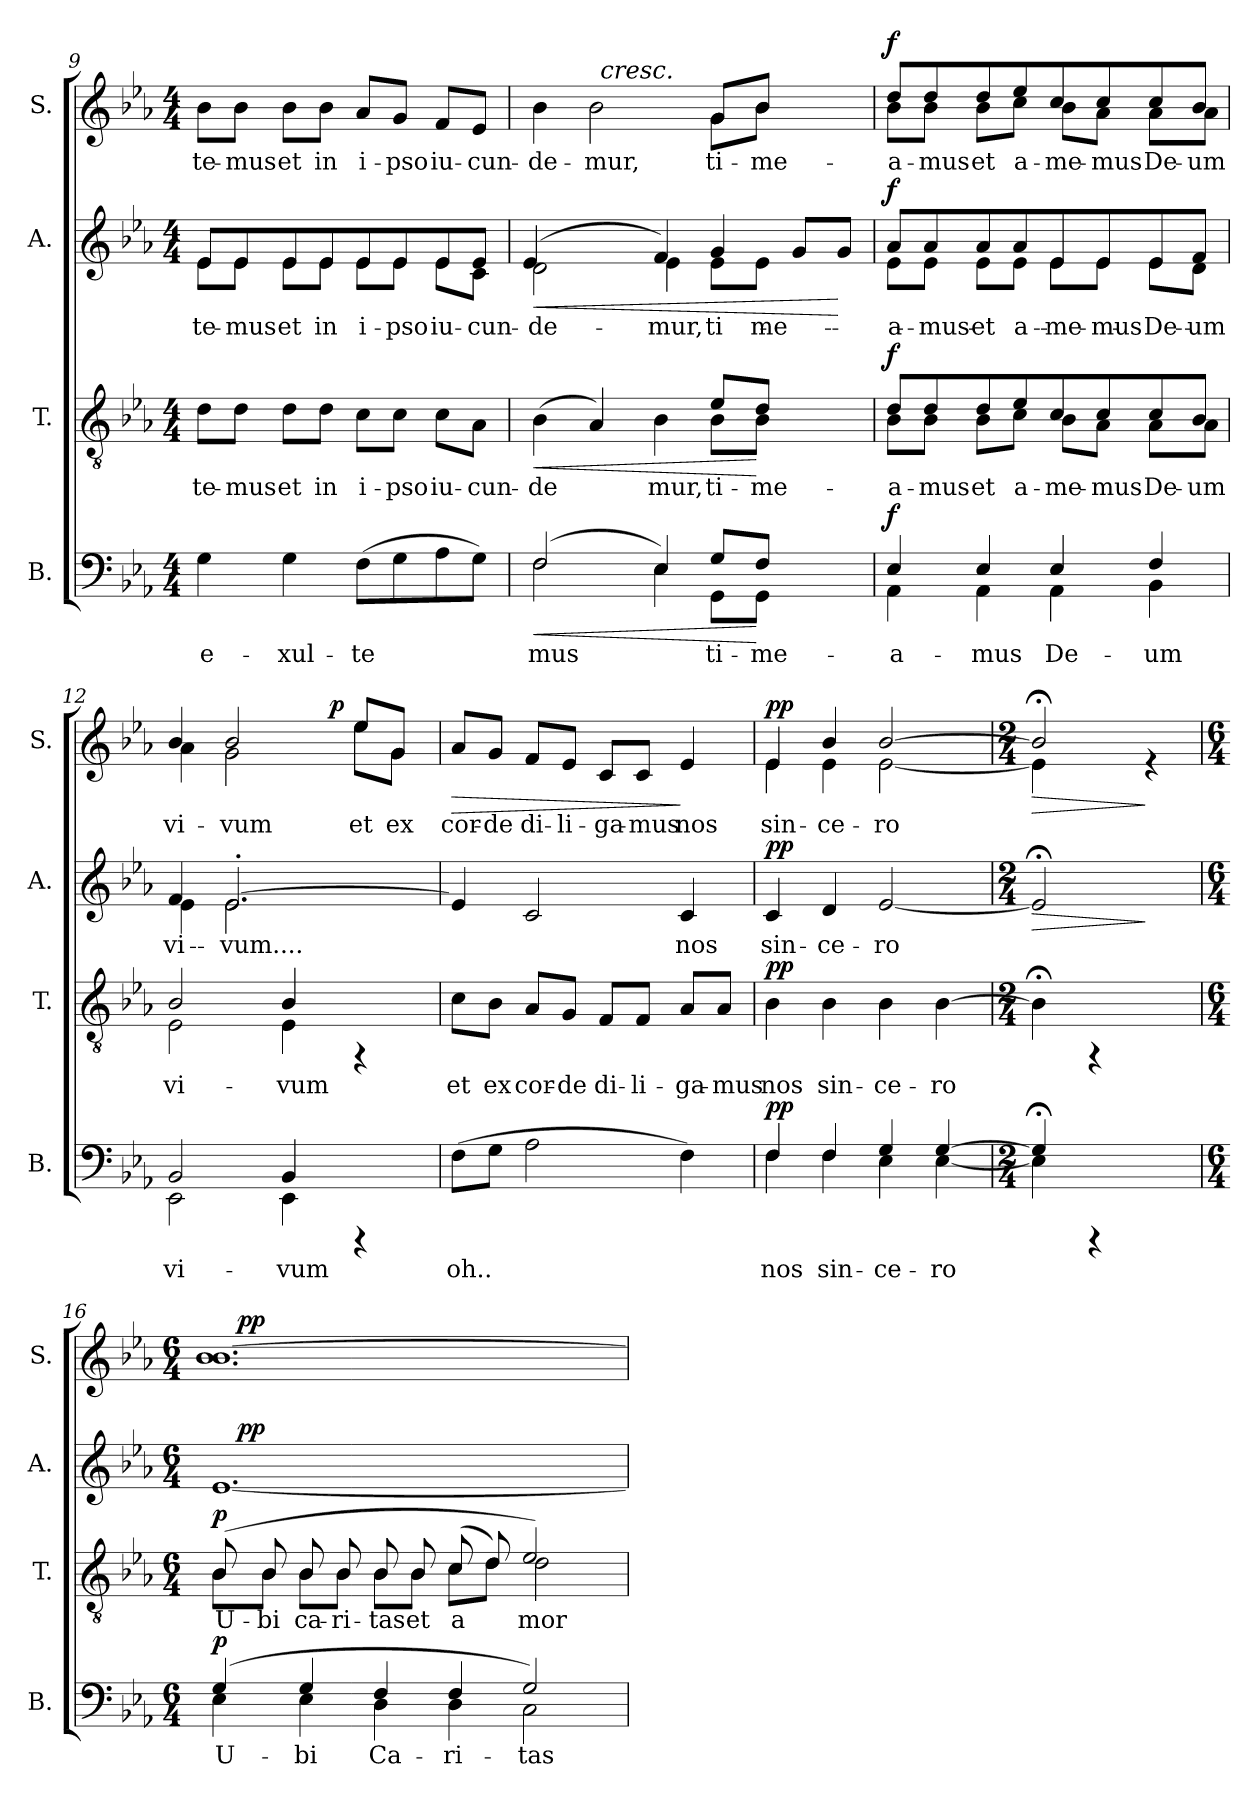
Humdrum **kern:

**kern	**text	**dynam	**kern	**text	**dynam	**kern	**text	**dynam	**kern	**text	**dynam
*part4	*part4	*part4	*part3	*part3	*part3	*part2	*part2	*part2	*part1	*part1	*part1
*staff4	*staff4	*staff4	*staff3	*staff3	*staff3	*staff2	*staff2	*staff2	*staff1	*staff1	*staff1
*I"B.	*	*	*I"T.	*	*	*I"A.	*	*	*I"S.	*	*
*I'B.	*	*	*I'T.	*	*	*I'A.	*	*	*I'S.	*	*
*clefF4	*	*	*clefGv2	*	*	*clefG2	*	*	*clefG2	*	*
*k[b-e-a-]	*	*	*k[b-e-a-]	*	*	*k[b-e-a-]	*	*	*k[b-e-a-]	*	*
*E-:	*	*	*E-:	*	*	*E-:	*	*	*E-:	*	*
*M4/4	*	*	*M4/4	*	*	*M4/4	*	*	*M4/4	*	*
=9	=9	=9	=9	=9	=9	=9	=9	=9	=9	=9	=9
!	!LO:LY:b:cj	!	!	!LO:LY:b:cj	!	!	!LO:LY:b:cj	!	!	!LO:LY:b:cj	!
*	*	*	*	*	*	*^	*	*	*	*	*
4G\	e-	.	8d\L	-te-	.	8e-/L	8e-\L	-te-	.	8b-\L	-te-	.
!	!	!	!	!LO:LY:b:cj	!	!	!	!LO:LY:b:cj	!	!	!LO:LY:b:cj	!
.	.	.	8d\J	-mus	.	8e-/	8e-\J	-mus	.	8b-\J	-mus	.
!	!LO:LY:b:cj	!	!	!LO:LY:b:cj	!	!	!	!LO:LY:b:cj	!	!	!LO:LY:b:cj	!
4G\	-xul-	.	8d\L	et	.	8e-/	8e-\L	et	.	8b-\L	et	.
!	!	!	!	!LO:LY:b:cj	!	!	!	!LO:LY:b:cj	!	!	!LO:LY:b:cj	!
.	.	.	8d\J	in	.	8e-/	8e-\J	in	.	8b-\J	in	.
!	!LO:LY:b:cj	!	!	!LO:LY:b:cj	!	!	!	!LO:LY:b:cj	!	!	!LO:LY:b:cj	!
(>8F\L	-te-	.	8c\L	i-	.	8e-/	8e-\L	i-	.	8a-/L	i-	.
!	!LO:LY:b:cj	!	!	!LO:LY:b:cj	!	!	!	!LO:LY:b:cj	!	!	!LO:LY:b:cj	!
8G\	--	.	8c\J	-pso	.	8e-/	8e-\J	-pso	.	8g/J	-pso	.
!	!LO:LY:b:cj	!	!	!LO:LY:b:cj	!	!	!	!LO:LY:b:cj	!	!	!LO:LY:b:cj	!
8A-\	--	.	8c\L	iu-	.	8e-/	8e-\L	iu-	.	8f/L	iu-	.
!	!LO:LY:b:cj	!	!	!LO:LY:b:cj	!	!	!	!LO:LY:b:cj	!	!	!LO:LY:b:cj	!
8G\J)	--	.	8A-\J	-cun-	.	8e-/J	8c\J	-cun-	.	8e-/J	-cun-	.
=10	=10	=10	=10	=10	=10	=10	=10	=10	=10	=10	=10	=10
!	!LO:LY:b:cj	!LO:HP:b	!	!LO:LY:b:cj	!LO:HP:b	!	!	!LO:LY:b:cj	!LO:HP:b	!	!LO:LY:b:cj	!
*^	*	*	*^	*	*	*	*	*	*	*^	*	*
*	*	*	*	*	*	*	*	*	*	*	*	*	*^	*	*
(>2F/	2F\	-mus	<	(>4B-\	2.ryy	-de-	<	2d\	(>4e-/	-de-	<	4b-\	2.ryy	4ryy	-de-	.
!	!	!	!	!	!	!LO:LY:b:cj	!	!	!	!	!	!	!	!	!LO:LY:b:cj	!
.	.	.	.	4A-/)	.	--	.	.	4ryy	.	.	2b-\	.	64ryy	-mur,	.
!	!	!	!	!	!	!	!	!	!	!	!	!	!	!LO:TX:a:i:t=cresc.	!	!
.	.	.	.	.	.	.	.	.	.	.	.	.	.	2ryy	.	.
!	!	!LO:LY:b:cj	!	!	!	!LO:LY:b:cj	!	!	!	!LO:LY:b:cj	!	!	!	!	!	!
!	!	!	!	!	!	!	!	!	!	!LO:LY:b:cj	!	!	!	!	!	!
4E-/)	4E-\	.	.	4B-\	.	-mur,	.	4f/)	4e-\	-mur,	.	.	.	.	.	.
!	!	!LO:LY:b:cj	!	!	!	!LO:LY:b:cj	!	!	!	!LO:LY:b:cj	!	!	!	!	!LO:LY:b:cj	!
8G/L	8GG\L	ti-	.	8e-/L	8B-\L	ti-	.	4g/	8e-\L	ti-	.	8g/L	8g\L	.	ti-	.
.	.	.	.	.	.	.	.	.	.	.	.	.	.	4ryy	.	.
!	!	!LO:LY:b:cj	!	!	!	!LO:LY:b:cj	!	!	!	!LO:LY:b:cj	!	!	!	!	!LO:LY:b:cj	!
8F/J	8GG\J	-me-	[	8d/J	8B-\J	-me-	[	.	8e-\J	-me-	.	8b-/J	8b-\J	.	-me-	.
4ryy	4ryy	.	.	4ryy	4ryy	.	.	8g/L	4ryy	.	.	4ryy	4ryy	.	.	.
.	.	.	.	.	.	.	.	.	.	.	.	.	.	8...ryy	.	.
.	.	.	.	.	.	.	.	8g/J	.	.	[	.	.	.	.	.
!!LO:LB:g=z
=11	=11	=11	=11	=11	=11	=11	=11	=11	=11	=11	=11	=11	=11	=11	=11	=11
!	!	!LO:LY:b:cj	!LO:DY:a	!	!	!LO:LY:b:cj	!LO:DY:a	!	!	!LO:LY:b:cj	!LO:DY:a	!	!	!	!LO:LY:b:cj	!LO:DY:a
*	*	*	*	*	*	*	*	*	*	*	*	*	*v	*v	*	*
4E-/	4AA-\	-a-	f	8d/L	8B-\L	-a-	f	8a-/L	8e-\L	-a-	f	8dd/L	8b-\L	-a-	f
!	!	!	!	!	!	!LO:LY:b:cj	!	!	!	!LO:LY:b:cj	!	!	!	!LO:LY:b:cj	!
.	.	.	.	8d/	8B-\J	-mus	.	8a-/	8e-\J	-mus	.	8dd/	8b-\J	-mus	.
!	!	!LO:LY:b:cj	!	!	!	!LO:LY:b:cj	!	!	!	!LO:LY:b:cj	!	!	!	!LO:LY:b:cj	!
4E-/	4AA-\	-mus	.	8d/	8B-\L	et	.	8a-/	8e-\L	et	.	8dd/	8b-\L	et	.
!	!	!	!	!	!	!LO:LY:b:cj	!	!	!	!LO:LY:b:cj	!	!	!	!LO:LY:b:cj	!
.	.	.	.	8e-/	8c\J	a-	.	8a-/	8e-\J	a-	.	8ee-/	8cc\J	a-	.
!	!	!LO:LY:b:cj	!	!	!	!LO:LY:b:cj	!	!	!	!LO:LY:b:cj	!	!	!	!LO:LY:b:cj	!
4E-/	4AA-\	De-	.	8c/	8B-\L	-me-	.	8e-/	8e-\L	-me-	.	8cc/	8b-\L	-me-	.
!	!	!	!	!	!	!LO:LY:b:cj	!	!	!	!LO:LY:b:cj	!	!	!	!LO:LY:b:cj	!
.	.	.	.	8c/	8A-\J	-mus	.	8e-/	8e-\J	-mus	.	8cc/	8a-\J	-mus	.
!	!	!LO:LY:b:cj	!	!	!	!LO:LY:b:cj	!	!	!	!LO:LY:b:cj	!	!	!	!LO:LY:b:cj	!
4F/	4BB-\	-um	.	8c/	8A-\L	De-	.	8e-/	8e-\L	De-	.	8cc/	8a-\L	De-	.
!	!	!	!	!	!	!LO:LY:b:cj	!	!	!	!LO:LY:b:cj	!	!	!	!LO:LY:b:cj	!
.	.	.	.	8B-/J	8A-\J	-um	.	8f/J	8d\J	-um	.	8b-/J	8a-\J	-um	.
=12	=12	=12	=12	=12	=12	=12	=12	=12	=12	=12	=12	=12	=12	=12	=12
!	!	!LO:LY:b:cj	!	!	!	!LO:LY:b:cj	!	!	!	!LO:LY:b:cj	!	!	!	!LO:LY:b:cj	!
*	*	*	*	*	*	*	*	*	*	*	*	*	*^	*	*
2BB-/	2EE-\	vi-	.	2B-/	2E-\	vi-	.	4f/	4e-\	vi-	.	4b-/	4a-\	2ryy	vi-	.
!	!	!	!	!	!	!	!	!	!	!LO:LY:b:cj	!	!	!	!	!LO:LY:b:cj	!
.	.	.	.	.	.	.	.	[>2.e-'</	2.e-\	-vum....	.	2b-/	2g\	.	-vum	.
!	!	!LO:LY:b:cj	!	!	!	!LO:LY:b:cj	!	!	!	!	!	!	!	!	!	!
4BB-/	4EE-\	-vum	.	4B-/	4E-\	-vum	.	.	.	.	.	.	.	8.ryy	.	.
!	!	!	!	!	!	!	!	!	!	!	!	!	!	!	!	!LO:DY:a
.	.	.	.	.	.	.	.	.	.	.	.	.	.	4ryy	.	p
!	!	!	!	!	!	!	!	!	!	!	!	!	!	!	!LO:LY:b:cj	!
4rCCC	4ryy	.	.	4rFF	4ryy	.	.	.	.	.	.	8ee-/L	8ee-\L	.	et	.
!	!	!	!	!	!	!	!	!	!	!	!	!	!	!	!LO:LY:b:cj	!
.	.	.	.	.	.	.	.	.	.	.	.	8g/J	8g\J	.	ex	.
.	.	.	.	.	.	.	.	.	.	.	.	.	.	16ryy	.	.
=13	=13	=13	=13	=13	=13	=13	=13	=13	=13	=13	=13	=13	=13	=13	=13	=13
!	!	!LO:LY:b:cj	!	!	!	!LO:LY:b:cj	!	!	!	!LO:LY:b:cj	!	!	!	!	!LO:LY:b:cj	!LO:HP:b
*v	*v	*	*	*	*	*	*	*v	*v	*	*	*v	*v	*v	*	*
*	*	*	*v	*v	*	*	*	*	*	*	*	*
(>8F\L	oh..	.	8c\L	et	.	4e-/]	.	.	8a-/L	cor-	>
!	!LO:LY:b:cj	!	!	!LO:LY:b:cj	!	!	!	!	!	!LO:LY:b:cj	!
8G\J	.	.	8B-\J	ex	.	.	.	.	8g/J	-de	.
!	!LO:LY:b:cj	!	!	!LO:LY:b:cj	!	!	!LO:LY:b:cj	!	!	!LO:LY:b:cj	!
2A-\	.	.	8A-/L	cor-	.	2c/	.	.	8f/L	di-	.
!	!	!	!	!LO:LY:b:cj	!	!	!	!	!	!LO:LY:b:cj	!
.	.	.	8G/J	-de	.	.	.	.	8e-/J	-li-	.
!	!	!	!	!LO:LY:b:cj	!	!	!	!	!	!LO:LY:b:cj	!
.	.	.	8F/L	di-	.	.	.	.	8c/L	-ga-	.
!	!	!	!	!LO:LY:b:cj	!	!	!	!	!	!LO:LY:b:cj	!
.	.	.	8F/J	-li-	.	.	.	.	8c/J	-mus	.
!	!LO:LY:b:cj	!	!	!LO:LY:b:cj	!	!	!LO:LY:b:cj	!	!	!LO:LY:b:cj	!
4F\)	.	.	8A-/L	-ga-	.	4c/	nos	.	4e-/	nos	]
!	!	!	!	!LO:LY:b:cj	!	!	!	!	!	!	!
.	.	.	8A-/J	-mus	.	.	.	.	.	.	.
=14	=14	=14	=14	=14	=14	=14	=14	=14	=14	=14	=14
*^	*	*	*	*	*	*	*	*	*	*	*
!	!	!LO:LY:b:cj	!LO:DY:a	!	!LO:LY:b:cj	!LO:DY:a	!	!LO:LY:b:cj	!LO:DY:a	!	!LO:LY:b:cj	!LO:DY:a
*	*	*	*	*	*	*	*	*	*	*^	*	*
4F/	4F\	nos	pp	4B-\	nos	pp	4c/	sin-	pp	4e-/	4e-\	sin-	pp
!	!	!LO:LY:b:cj	!	!	!LO:LY:b:cj	!	!	!LO:LY:b:cj	!	!	!	!LO:LY:b:cj	!
4F/	4F\	sin-	.	4B-\	sin-	.	4d/	-ce-	.	4b-/	4e-\	-ce-	.
!	!	!LO:LY:b:cj	!	!	!LO:LY:b:cj	!	!	!LO:LY:b:cj	!	!	!	!LO:LY:b:cj	!
4G/	4E-\	-ce-	.	4B-\	-ce-	.	[<2e-/	-ro	.	[>2b-/	[<2e-\	-ro	.
!	!	!LO:LY:b:cj	!	!	!LO:LY:b:cj	!	!	!	!	!	!	!	!
[>4G/	[<4E-\	-ro	.	[>4B-\	-ro	.	.	.	.	.	.	.	.
=15	=15	=15	=15	=15	=15	=15	=15	=15	=15	=15	=15	=15	=15
*M2/4	*	*	*	*M2/4	*	*	*M2/4	*	*	*M2/4	*	*	*
!	!	!LO:LY:b:cj	!	!	!LO:LY:b:cj	!	!	!LO:LY:b:cj	!LO:HP:b	!	!	!LO:LY:b:cj	!LO:HP:b
4G;</]	4E-\]	.	.	4B-;<\]	.	.	2e-;</]	.	>	2b-;</]	4e-\]	.	>
4rCCC	4ryy	.	.	4rFF	.	.	.	.	.	.	2ryy	.	.
4ryy	4ryy	.	.	4ryy	.	.	4ryy	.	]	4rd	.	.	]
!!LO:PB:g=z	!!
=16	=16	=16	=16	=16	=16	=16	=16	=16	=16	=16	=16	=16	=16
*M6/4	*	*	*	*M6/4	*	*	*M6/4	*	*	*M6/4	*	*	*
!	!	!LO:LY:b:cj	!LO:DY:a	!	!LO:LY:b:cj	!LO:DY:a	!	!LO:LY:b:cj	!	!	!	!LO:LY:b:cj	!
*	*	*	*	*^	*	*	*^	*	*	*	*	*	*
(>4G/	4E-\	U-	p	(>8B-/L	8B-\L	U-	p	[<1.e-	16ryy	.	.	1.b- [>1.b-	16ryy	.	.
!	!	!	!	!	!	!	!	!	!	!	!LO:DY:a	!	!	!	!LO:DY:a
.	.	.	.	.	.	.	.	.	1ryy	.	pp	.	1ryy	.	pp
!	!	!	!	!	!	!LO:LY:b:cj	!	!	!	!	!	!	!	!	!
.	.	.	.	8B-/	8B-\J	-bi	.	.	.	.	.	.	.	.	.
!	!	!LO:LY:b:cj	!	!	!	!LO:LY:b:cj	!	!	!	!	!	!	!	!	!
4G/	4E-\	-bi	.	8B-/	8B-\L	ca-	.	.	.	.	.	.	.	.	.
!	!	!	!	!	!	!LO:LY:b:cj	!	!	!	!	!	!	!	!	!
.	.	.	.	8B-/	8B-\J	-ri-	.	.	.	.	.	.	.	.	.
!	!	!LO:LY:b:cj	!	!	!	!LO:LY:b:cj	!	!	!	!	!	!	!	!	!
4F/	4D\	Ca-	.	8B-/	8B-\L	-tas	.	.	.	.	.	.	.	.	.
!	!	!	!	!	!	!LO:LY:b:cj	!	!	!	!	!	!	!	!	!
.	.	.	.	8B-/	8B-\J	et	.	.	.	.	.	.	.	.	.
!	!	!LO:LY:b:cj	!	!	!	!LO:LY:b:cj	!	!	!	!	!	!	!	!	!
4F/	4D\	-ri-	.	(>8c/	8c\L	a-	.	.	.	.	.	.	.	.	.
!	!	!	!	!	!	!LO:LY:b:cj	!	!	!	!	!	!	!	!	!
.	.	.	.	8d/)	8d\J	--	.	.	.	.	.	.	.	.	.
!	!	!LO:LY:b:cj	!	!	!	!LO:LY:b:cj	!	!	!	!	!	!	!	!	!
2G/)	2C\	-tas	.	2e-/)	2d\	-mor	.	.	.	.	.	.	.	.	.
.	.	.	.	.	.	.	.	.	4..ryy	.	.	.	4..ryy	.	.
*v	*v	*	*	*	*	*	*	*v	*v	*	*	*v	*v	*	*
*	*	*	*v	*v	*	*	*	*	*	*	*	*
=	=	=	=	=	=	=	=	=	=	=	=
*-	*-	*-	*-	*-	*-	*-	*-	*-	*-	*-	*-
